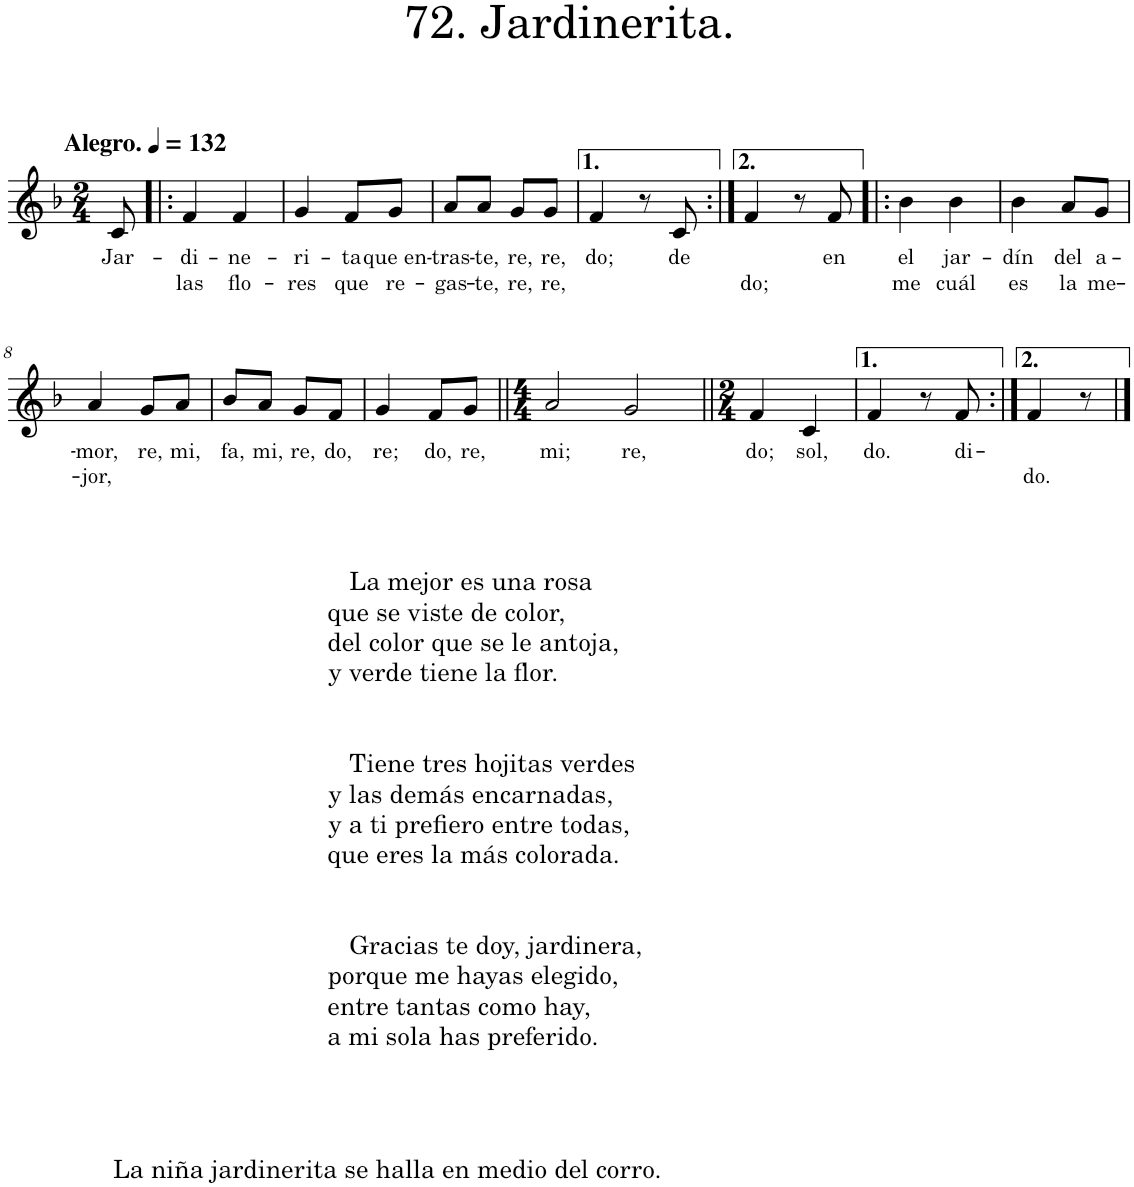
**kern	**text	**text
*part1	*part1	*part1
*staff1	*staff1	*staff1
*I"Piano	*	*
*I'Pno.	*	*
*clefG2	*	*
*k[b-]	*	*
*M2/4	*	*
*MM132	*	*
=	=	=
!LO:TX:a:B:t=Alegro.	!	!
!	!LO:LY:b	!
8c/	Jar-	.
=1!|:	=1!|:	=1!|:
!	!LO:LY:b	!LO:LY:b
4f/	-di-	las
!	!LO:LY:b	!LO:LY:b
4f/	-ne-	flo-
=2	=2	=2
!	!LO:LY:b	!LO:LY:b
4g/	-ri-	-res
!	!LO:LY:b	!LO:LY:b
8f/L	-ta	que
!	!LO:LY:b	!LO:LY:b
8g/J	que en-	re-
=3	=3	=3
!	!LO:LY:b	!LO:LY:b
8a/L	-tras-	-gas-
!	!LO:LY:b	!LO:LY:b
8a/J	-te,	-te,
!	!LO:LY:b	!LO:LY:b
8g/L	re,	re,
!	!LO:LY:b	!LO:LY:b
8g/J	re,	re,
=4	=4	=4
!	!LO:LY:b	!
4f/	do;	.
8r	.	.
!	!LO:LY:b	!
8c/	de	.
=5:|!	=5:|!	=5:|!
!	!	!LO:LY:b
4f/	.	do;
8r	.	.
!	!LO:LY:b	!
8f/	en	.
=6!|:	=6!|:	=6!|:
!	!LO:LY:b	!LO:LY:b
4b-\	el	me
!	!LO:LY:b	!LO:LY:b
4b-\	jar-	cuál
=7	=7	=7
!	!LO:LY:b	!LO:LY:b
4b-\	-dín	es
!	!LO:LY:b	!LO:LY:b
8a/L	del	la
!	!LO:LY:b	!LO:LY:b
8g/J	a-	me-
!!LO:LB:g=z
=8	=8	=8
!	!LO:LY:b	!LO:LY:b
4a/	-mor,	-jor,
!	!LO:LY:b	!
8g/L	re,	.
!	!LO:LY:b	!
8a/J	mi,	.
=9	=9	=9
!	!LO:LY:b	!
8b-/L	fa,	.
!LO:TX:b:t=La mejor es una rosa	!	!
!LO:TX:b:t=que se viste de color,	!	!
!LO:TX:b:t=del color que se le antoja,	!	!
!LO:TX:b:t=y verde tiene la flor.	!	!
!LO:TX:b:t=Tiene tres hojitas verdes	!	!
!LO:TX:b:t=y las demás encarnadas,	!	!
!LO:TX:b:t=y a ti prefiero entre todas,	!	!
!LO:TX:b:t=que eres la más colorada.	!	!
!LO:TX:b:t=Gracias te doy, jardinera,	!	!
!LO:TX:b:t=porque me hayas elegido,	!	!
!LO:TX:b:t=entre tantas como hay,	!	!
!LO:TX:b:t=a mi sola has preferido.	!	!
!	!LO:LY:b	!
8a/J	mi,	.
!	!LO:LY:b	!
8g/L	re,	.
!	!LO:LY:b	!
8f/J	do,	.
=10	=10	=10
!LO:TX:b:t=La niña jardinerita se halla en medio del corro.	!	!
!	!LO:LY:b	!
4g/	re;	.
!	!LO:LY:b	!
8f/L	do,	.
!	!LO:LY:b	!
8g/J	re,	.
=11||	=11||	=11||
*M4/4	*	*
!	!LO:LY:b	!
2a/	mi;	.
!	!LO:LY:b	!
2g/	re,	.
=12||	=12||	=12||
*M2/4	*	*
!	!LO:LY:b	!
4f/	do;	.
!	!LO:LY:b	!
4c/	sol,	.
=13	=13	=13
!	!LO:LY:b	!
4f/	do.	.
8r	.	.
!	!LO:LY:b	!
8f/	di-	.
=14:|!	=14:|!	=14:|!
!	!	!LO:LY:b
4f/	.	-do.
8r	.	.
==	==	==
*-	*-	*-
